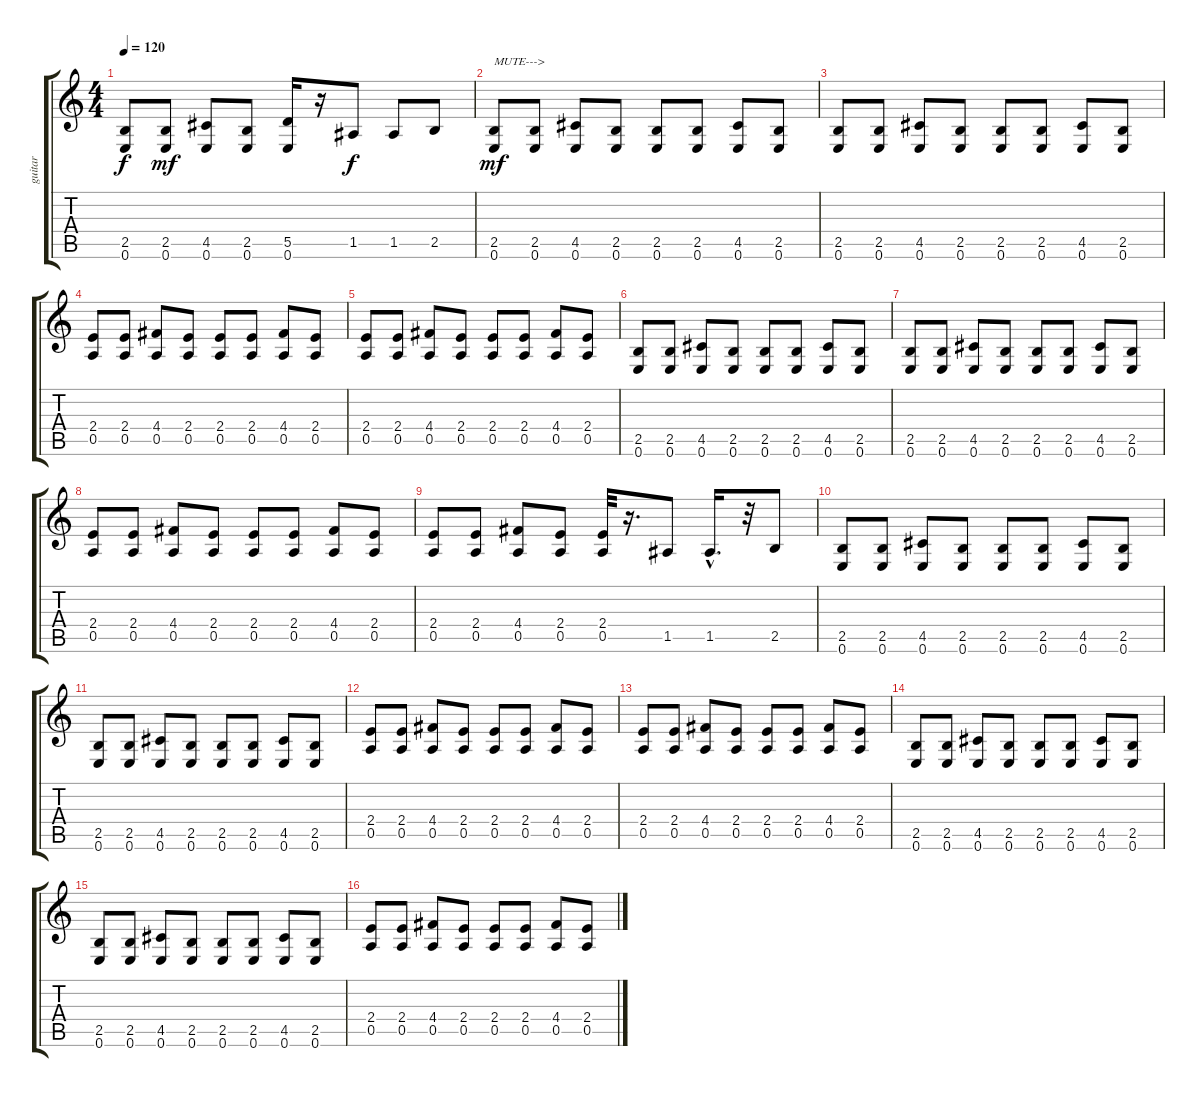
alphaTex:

\track ("guitar" "guitar") {instrument overdrivenguitar}
\staff {score tabs}
\tuning (E4 B3 G3 D3 A2 E2) {hide}
\ts (4 4)
\tempo 120
\clef g2
\ks c
(2.5{t} 0.6{t}).8{dy f} (2.5 0.6).8{dy mf} (4.5 0.6).8 (2.5 0.6).8 (5.5 0.6).16 r.16 1.5.8{dy f} 1.5.8 2.5.8 |
(2.5 0.6).8{txt "MUTE--->" dy mf} (2.5 0.6).8 (4.5 0.6).8 (2.5 0.6).8 (2.5 0.6).8 (2.5 0.6).8 (4.5 0.6).8 (2.5 0.6).8 |
(2.5 0.6).8 (2.5 0.6).8 (4.5 0.6).8 (2.5 0.6).8 (2.5 0.6).8 (2.5 0.6).8 (4.5 0.6).8 (2.5 0.6).8 |
(2.4 0.5).8 (2.4 0.5).8 (4.4 0.5).8 (2.4 0.5).8 (2.4 0.5).8 (2.4 0.5).8 (4.4 0.5).8 (2.4 0.5).8 |
(2.4 0.5).8 (2.4 0.5).8 (4.4 0.5).8 (2.4 0.5).8 (2.4 0.5).8 (2.4 0.5).8 (4.4 0.5).8 (2.4 0.5).8 |
(2.5 0.6).8 (2.5 0.6).8 (4.5 0.6).8 (2.5 0.6).8 (2.5 0.6).8 (2.5 0.6).8 (4.5 0.6).8 (2.5 0.6).8 |
(2.5 0.6).8 (2.5 0.6).8 (4.5 0.6).8 (2.5 0.6).8 (2.5 0.6).8 (2.5 0.6).8 (4.5 0.6).8 (2.5 0.6).8 |
(2.4 0.5).8 (2.4 0.5).8 (4.4 0.5).8 (2.4 0.5).8 (2.4 0.5).8 (2.4 0.5).8 (4.4 0.5).8 (2.4 0.5).8 |
(2.4 0.5).8 (2.4 0.5).8 (4.4 0.5).8 (2.4 0.5).8 (2.4 0.5).32 r.16{d} 1.5.8 1.5{hac}.16{d} r.32 2.5.8 |
(2.5 0.6).8 (2.5 0.6).8 (4.5 0.6).8 (2.5 0.6).8 (2.5 0.6).8 (2.5 0.6).8 (4.5 0.6).8 (2.5 0.6).8 |
(2.5 0.6).8 (2.5 0.6).8 (4.5 0.6).8 (2.5 0.6).8 (2.5 0.6).8 (2.5 0.6).8 (4.5 0.6).8 (2.5 0.6).8 |
(2.4 0.5).8 (2.4 0.5).8 (4.4 0.5).8 (2.4 0.5).8 (2.4 0.5).8 (2.4 0.5).8 (4.4 0.5).8 (2.4 0.5).8 |
(2.4 0.5).8 (2.4 0.5).8 (4.4 0.5).8 (2.4 0.5).8 (2.4 0.5).8 (2.4 0.5).8 (4.4 0.5).8 (2.4 0.5).8 |
(2.5 0.6).8 (2.5 0.6).8 (4.5 0.6).8 (2.5 0.6).8 (2.5 0.6).8 (2.5 0.6).8 (4.5 0.6).8 (2.5 0.6).8 |
(2.5 0.6).8 (2.5 0.6).8 (4.5 0.6).8 (2.5 0.6).8 (2.5 0.6).8 (2.5 0.6).8 (4.5 0.6).8 (2.5 0.6).8 |
(2.4 0.5).8 (2.4 0.5).8 (4.4 0.5).8 (2.4 0.5).8 (2.4 0.5).8 (2.4 0.5).8 (4.4 0.5).8 (2.4 0.5).8
